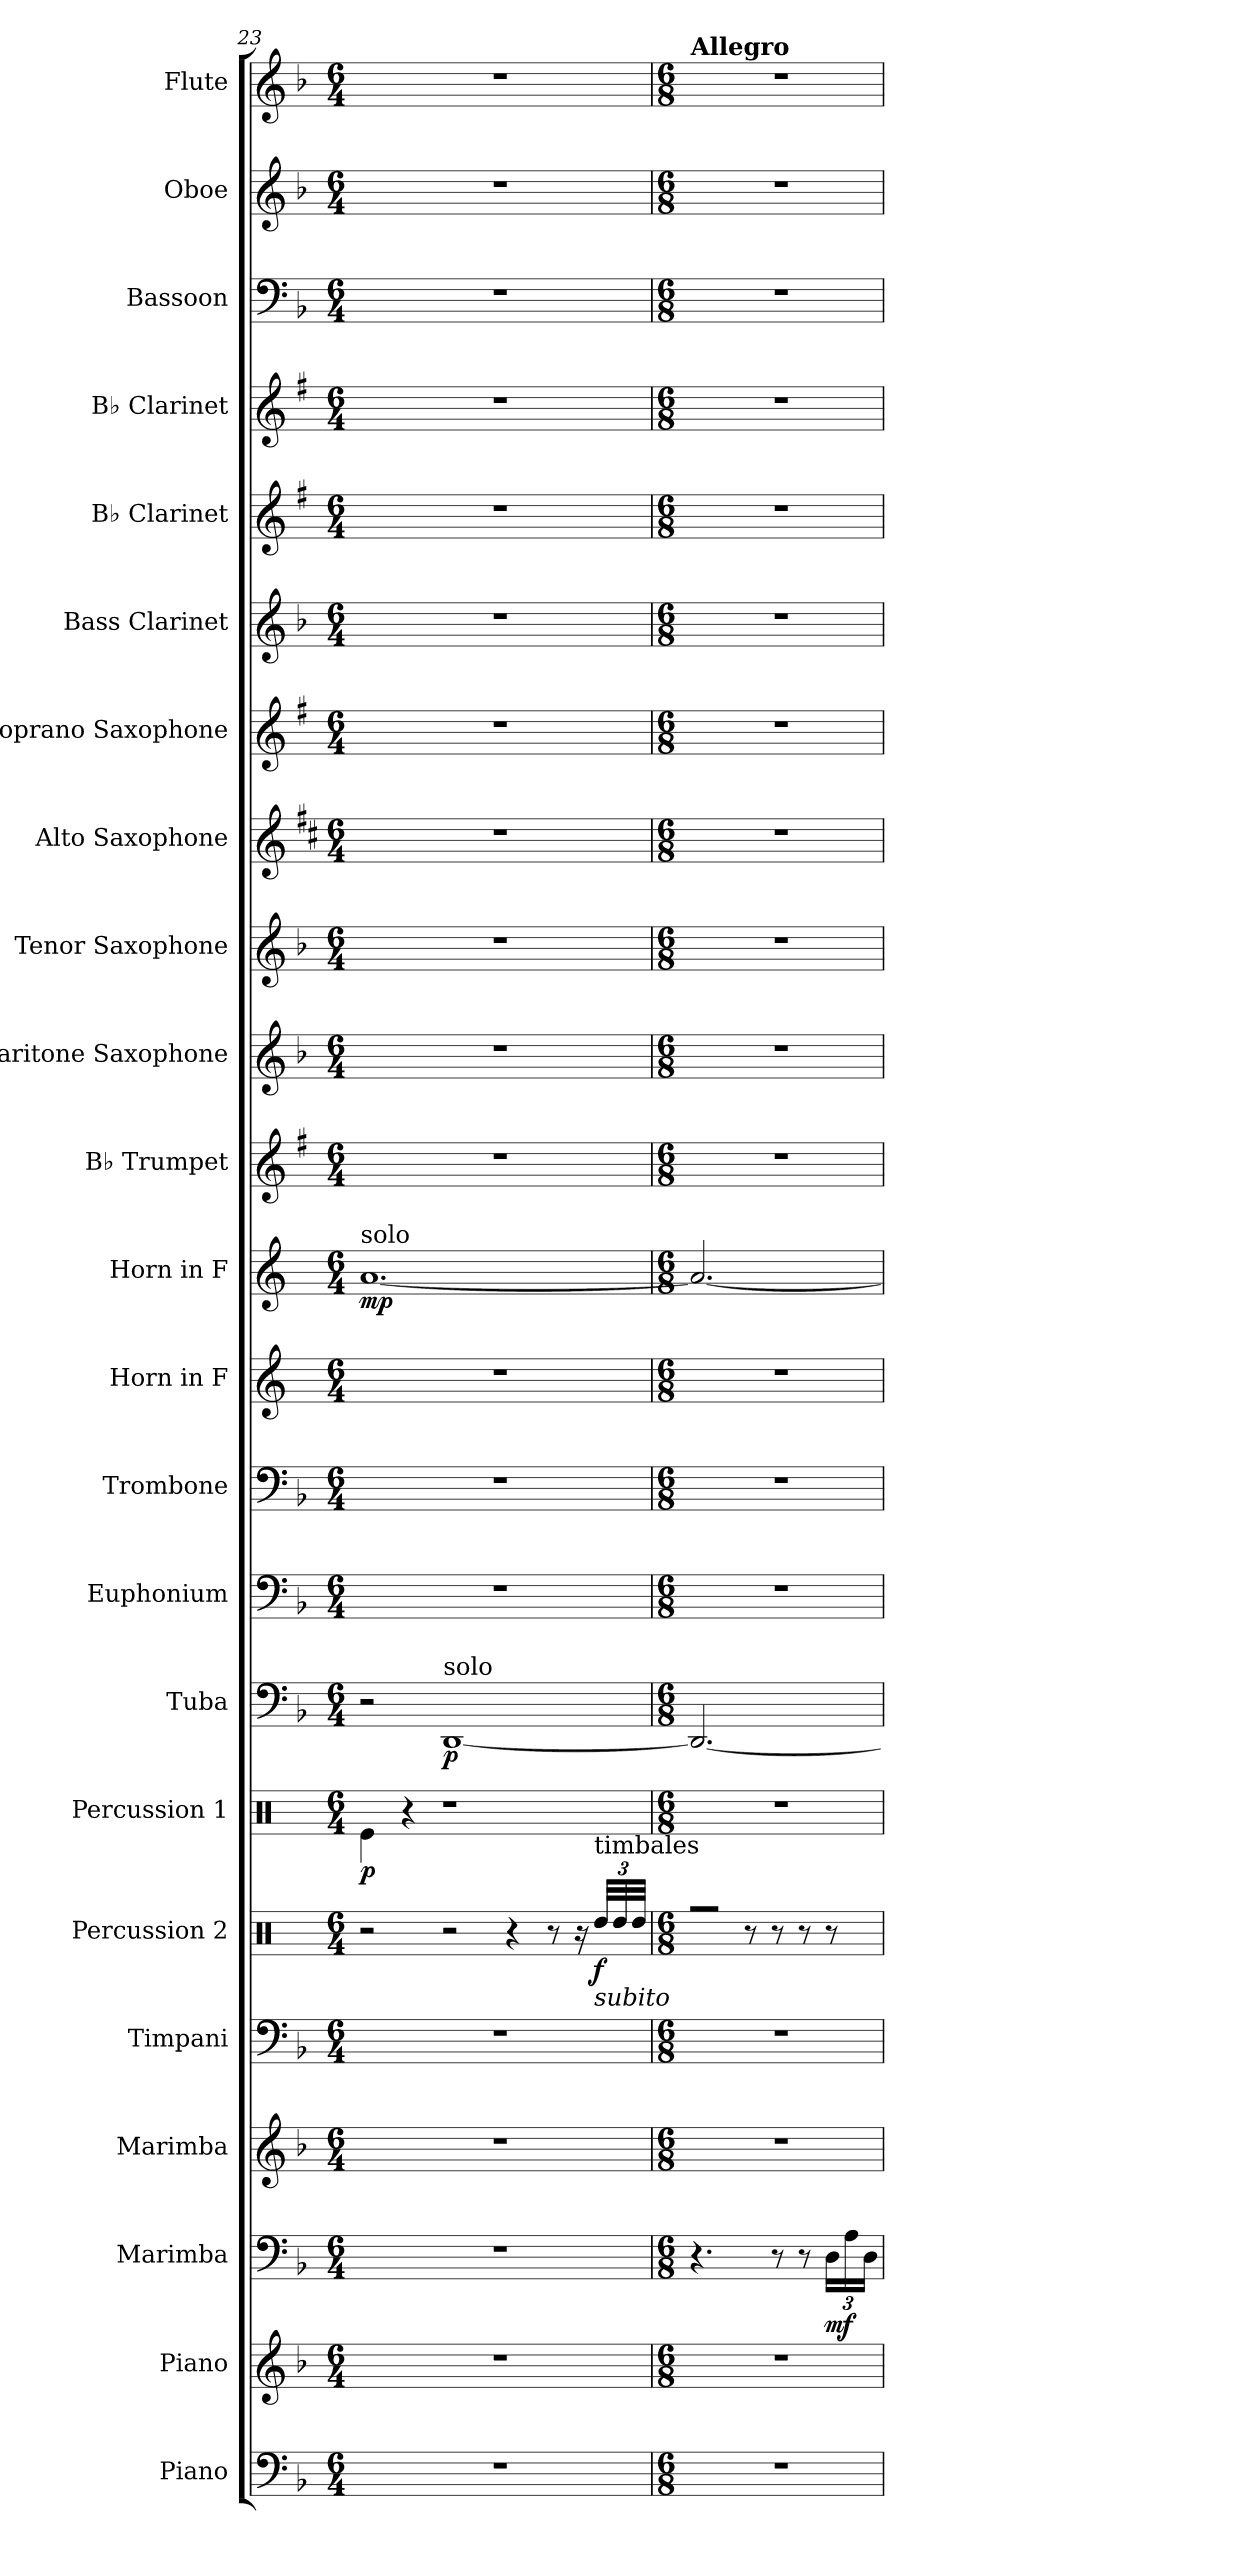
**kern	**kern	**kern	**dynam	**kern	**kern	**kern	**dynam	**kern	**dynam	**kern	**dynam	**kern	**kern	**kern	**kern	**dynam	**kern	**kern	**kern	**kern	**kern	**kern	**kern	**kern	**kern	**kern	**kern
*part23	*part22	*part21	*part21	*part20	*part19	*part18	*part18	*part17	*part17	*part16	*part16	*part15	*part14	*part13	*part12	*part12	*part11	*part10	*part9	*part8	*part7	*part6	*part5	*part4	*part3	*part2	*part1
*staff23	*staff22	*staff21	*staff21	*staff20	*staff19	*staff18	*staff18	*staff17	*staff17	*staff16	*staff16	*staff15	*staff14	*staff13	*staff12	*staff12	*staff11	*staff10	*staff9	*staff8	*staff7	*staff6	*staff5	*staff4	*staff3	*staff2	*staff1
*I"Piano	*I"Piano	*I"Marimba	*	*I"Marimba	*I"Timpani	*I"Percussion 2	*	*I"Percussion 1	*	*I"Tuba	*	*I"Euphonium	*I"Trombone	*I"Horn in F	*I"Horn in F	*	*I"B♭ Trumpet	*I"Baritone Saxophone	*I"Tenor Saxophone	*I"Alto Saxophone	*I"Soprano Saxophone	*I"Bass Clarinet	*I"B♭ Clarinet	*I"B♭ Clarinet	*I"Bassoon	*I"Oboe	*I"Flute
*I'Pno.	*I'Pno.	*I'Mrm.	*	*I'Mrm.	*I'Timp.	*I'Pr. 2	*	*I'Pr. 1	*	*I'Tu.	*	*I'Eu.	*I'Trb.	*	*	*	*I'B♭ Tpt.	*I'Bar. Sax.	*I'T. Sax.	*I'A. Sax.	*I'S. Sax.	*I'B. Cl.	*I'B♭ Cl.	*I'B♭ Cl.	*I'Bsn.	*I'Ob.	*I'Fl.
*clefF4	*clefG2	*clefF4	*	*clefG2	*clefF4	*clefX	*	*clefX	*	*clefF4	*	*clefF4	*clefF4	*clefG2	*clefG2	*	*clefG2	*clefG2	*clefG2	*clefG2	*clefG2	*clefG2	*clefG2	*clefG2	*clefF4	*clefG2	*clefG2
*	*	*	*	*	*	*	*	*	*	*	*	*	*	*ITrd4c7	*ITrd4c7	*	*ITrd1c2	*ITrd12c21	*ITrd8c14	*ITrd5c9	*ITrd1c2	*ITrd8c14	*ITrd1c2	*ITrd1c2	*	*	*
*k[b-]	*k[b-]	*k[b-]	*	*k[b-]	*k[b-]	*k[]	*	*k[]	*	*k[b-]	*	*k[b-]	*k[b-]	*k[b-]	*k[b-]	*	*k[b-]	*k[b-]	*k[b-]	*k[b-]	*k[b-]	*k[b-]	*k[b-]	*k[b-]	*k[b-]	*k[b-]	*k[b-]
*M6/4	*M6/4	*M6/4	*	*M6/4	*M6/4	*M6/4	*	*M6/4	*	*M6/4	*	*M6/4	*M6/4	*M6/4	*M6/4	*	*M6/4	*M6/4	*M6/4	*M6/4	*M6/4	*M6/4	*M6/4	*M6/4	*M6/4	*M6/4	*M6/4
=23	=23	=23	=23	=23	=23	=23	=23	=23	=23	=23	=23	=23	=23	=23	=23	=23	=23	=23	=23	=23	=23	=23	=23	=23	=23	=23	=23
!	!	!	!	!	!	!	!	!	!	!	!	!	!	!	!LO:TX:a:t=solo	!	!	!	!	!	!	!	!	!	!	!	!
!	!	!	!	!	!	!	!	!	!LO:DY:b	!	!	!	!	!	!	!LO:DY:b	!	!	!	!	!	!	!	!	!	!	!
1.r	1.r	1.r	.	1.r	1.r	2r	.	4Re\	p	2r	.	1.r	1.r	1.r	[1.d	mp	1.r	1.r	1.r	1.r	1.r	1.r	1.r	1.r	1.r	1.r	1.r
.	.	.	.	.	.	.	.	4r	.	.	.	.	.	.	.	.	.	.	.	.	.	.	.	.	.	.	.
!	!	!	!	!	!	!	!	!	!	!LO:TX:a:t=solo	!	!	!	!	!	!	!	!	!	!	!	!	!	!	!	!	!
!	!	!	!	!	!	!	!	!	!	!	!LO:DY:b	!	!	!	!	!	!	!	!	!	!	!	!	!	!	!	!
.	.	.	.	.	.	2r	.	1r	.	[1DD	p	.	.	.	.	.	.	.	.	.	.	.	.	.	.	.	.
.	.	.	.	.	.	4r	.	.	.	.	.	.	.	.	.	.	.	.	.	.	.	.	.	.	.	.	.
.	.	.	.	.	.	8r	.	.	.	.	.	.	.	.	.	.	.	.	.	.	.	.	.	.	.	.	.
.	.	.	.	.	.	16r	.	.	.	.	.	.	.	.	.	.	.	.	.	.	.	.	.	.	.	.	.
*	*	*	*	*	*	*Xbrackettup	*	*	*	*	*	*	*	*	*	*	*	*	*	*	*	*	*	*	*	*	*
!	!	!	!	!	!	!LO:TX:b:i:t=subito	!	!	!	!	!	!	!	!	!	!	!	!	!	!	!	!	!	!	!	!	!
!	!	!	!	!	!	!LO:TX:a:t=timbales	!	!	!	!	!	!	!	!	!	!	!	!	!	!	!	!	!	!	!	!	!
!	!	!	!	!	!	!	!LO:DY:b	!	!	!	!	!	!	!	!	!	!	!	!	!	!	!	!	!	!	!	!
.	.	.	.	.	.	48Rdd/LLL	f	.	.	.	.	.	.	.	.	.	.	.	.	.	.	.	.	.	.	.	.
.	.	.	.	.	.	48Rdd/	.	.	.	.	.	.	.	.	.	.	.	.	.	.	.	.	.	.	.	.	.
.	.	.	.	.	.	48Rdd/JJJ	.	.	.	.	.	.	.	.	.	.	.	.	.	.	.	.	.	.	.	.	.
=24	=24	=24	=24	=24	=24	=24	=24	=24	=24	=24	=24	=24	=24	=24	=24	=24	=24	=24	=24	=24	=24	=24	=24	=24	=24	=24	=24
*M6/8	*M6/8	*M6/8	*	*M6/8	*M6/8	*M6/8	*	*M6/8	*	*M6/8	*	*M6/8	*M6/8	*M6/8	*M6/8	*	*M6/8	*M6/8	*M6/8	*M6/8	*M6/8	*M6/8	*M6/8	*M6/8	*M6/8	*M6/8	*M6/8
*	*	*	*	*	*	*	*	*	*	*	*	*	*	*	*	*	*	*	*	*	*	*	*	*	*	*	*MM180
!	!	!	!	!	!	!	!	!	!	!	!	!	!	!	!	!	!	!	!	!	!	!	!	!	!	!	!LO:TX:a:B:t=Allegro
2.r	2.r	4.r	.	2.r	2.r	8R^\L	.	2.r	.	2.DD/_	.	2.r	2.r	2.r	2.d/_	.	2.r	2.r	2.r	2.r	2.r	2.r	2.r	2.r	2.r	2.r	2.r
.	.	.	.	.	.	8R^\J	.	.	.	.	.	.	.	.	.	.	.	.	.	.	.	.	.	.	.	.	.
.	.	.	.	.	.	8r	.	.	.	.	.	.	.	.	.	.	.	.	.	.	.	.	.	.	.	.	.
.	.	8r	.	.	.	8r	.	.	.	.	.	.	.	.	.	.	.	.	.	.	.	.	.	.	.	.	.
.	.	8r	.	.	.	8r	.	.	.	.	.	.	.	.	.	.	.	.	.	.	.	.	.	.	.	.	.
*	*	*Xbrackettup	*	*	*	*	*	*	*	*	*	*	*	*	*	*	*	*	*	*	*	*	*	*	*	*	*
!	!	!	!LO:DY:b	!	!	!	!	!	!	!	!	!	!	!	!	!	!	!	!	!	!	!	!	!	!	!	!
.	.	24D\LL	mf	.	.	8r	.	.	.	.	.	.	.	.	.	.	.	.	.	.	.	.	.	.	.	.	.
.	.	24A\	.	.	.	.	.	.	.	.	.	.	.	.	.	.	.	.	.	.	.	.	.	.	.	.	.
.	.	24D\JJ	.	.	.	.	.	.	.	.	.	.	.	.	.	.	.	.	.	.	.	.	.	.	.	.	.
=	=	=	=	=	=	=	=	=	=	=	=	=	=	=	=	=	=	=	=	=	=	=	=	=	=	=	=
*-	*-	*-	*-	*-	*-	*-	*-	*-	*-	*-	*-	*-	*-	*-	*-	*-	*-	*-	*-	*-	*-	*-	*-	*-	*-	*-	*-
